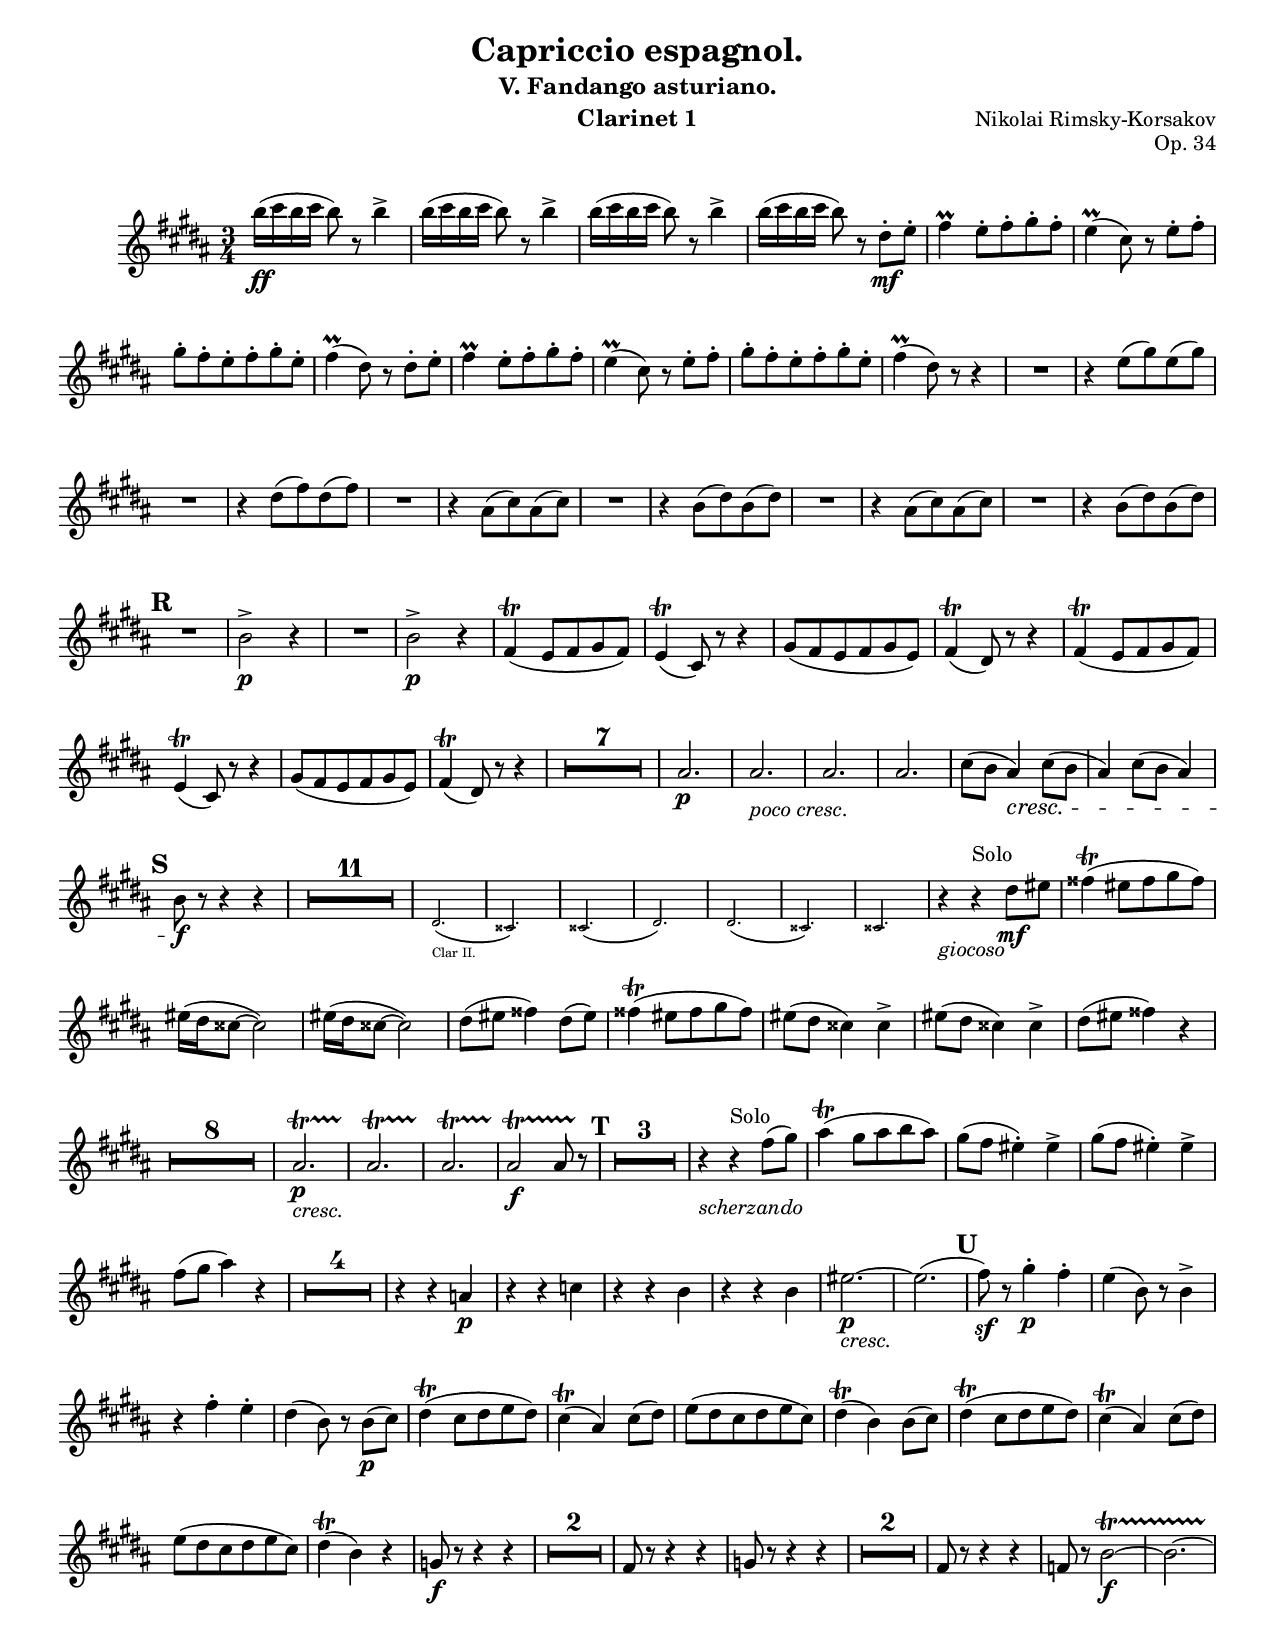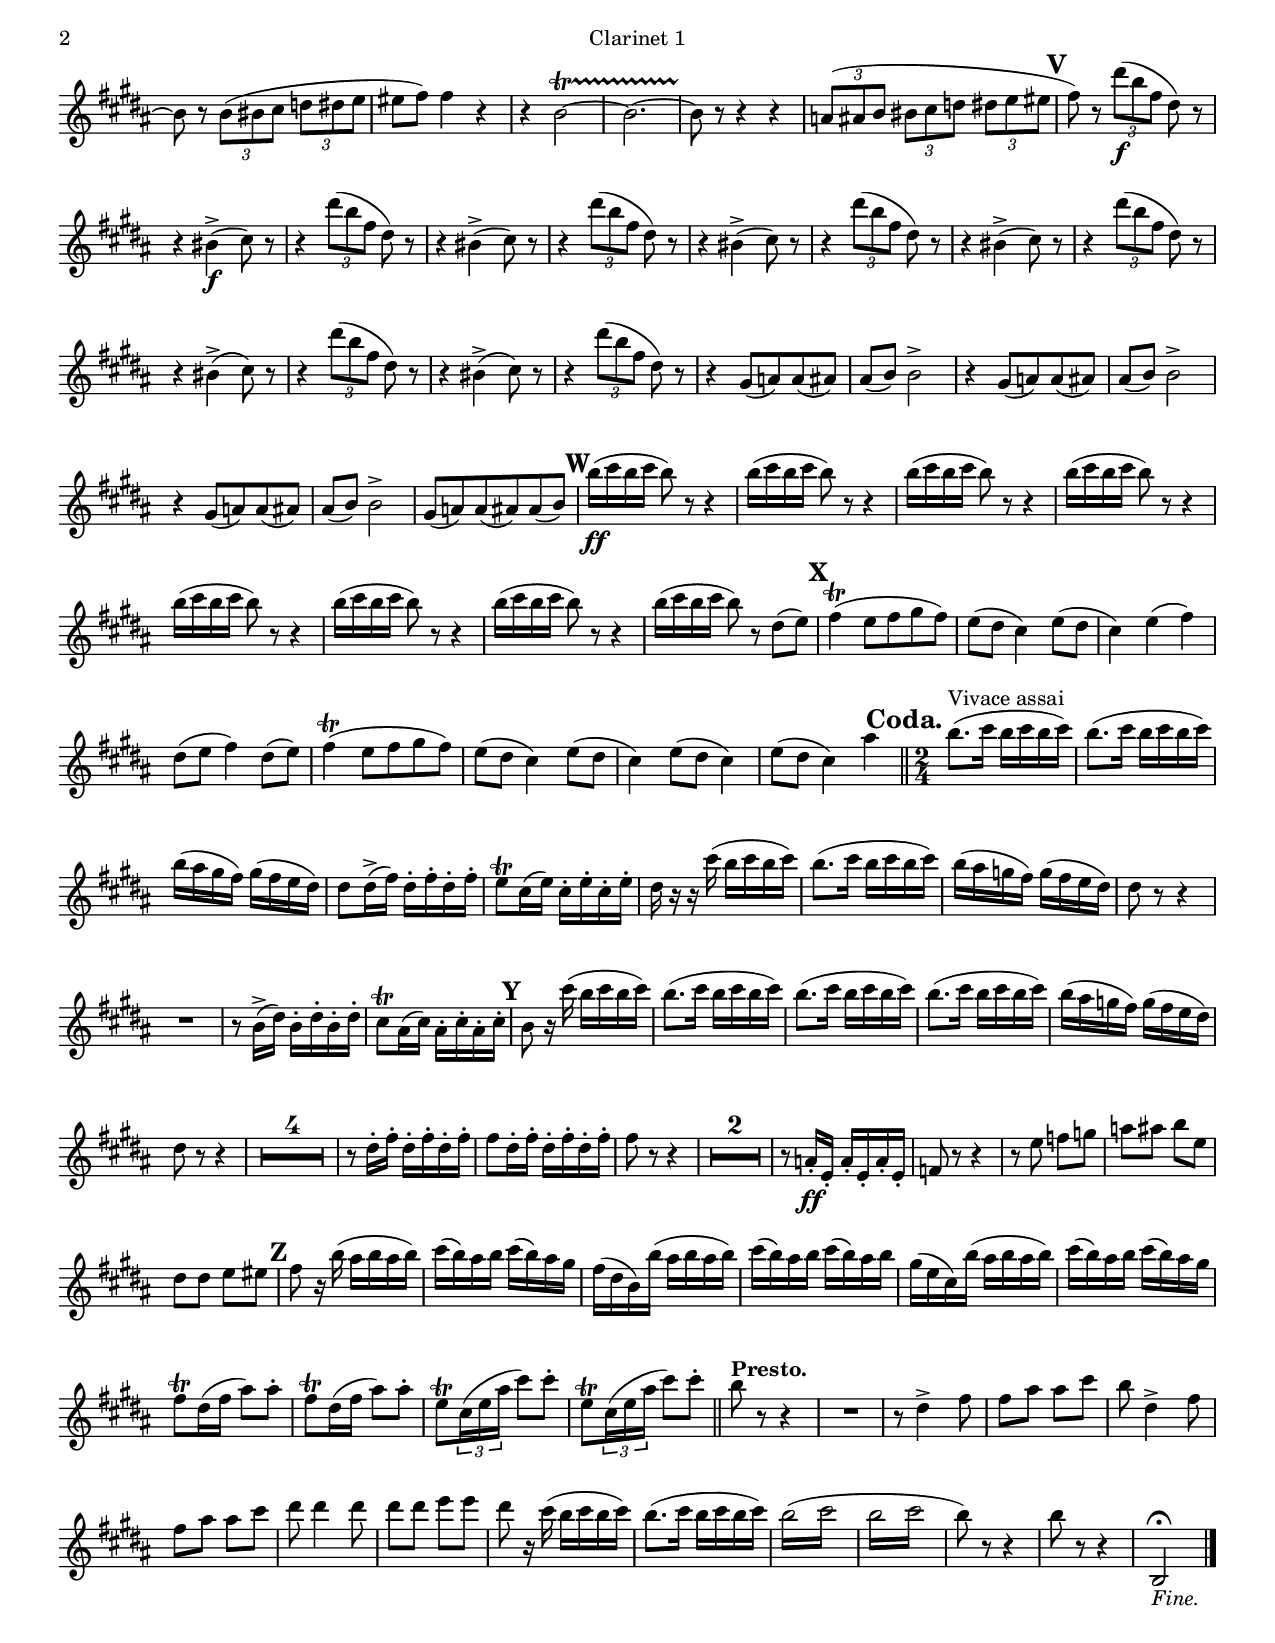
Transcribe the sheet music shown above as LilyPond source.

% This LilyPond file was generated by Rosegarden 13.06
\include "english.ly"
\version "2.16.2"
\header {
    composer = "Nikolai Rimsky-Korsakov"
    opus = "Op. 34"
    title = "Capriccio espagnol."
    subtitle = "V. Fandango asturiano."
    instrument = "Clarinet 1"
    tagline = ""
}
#(set-global-staff-size 18)
#(set-default-paper-size "letter")
\paper {
  system-system-spacing #'basic-distance = #14
}
global = { 
    \time 3/4
    \skip 2.*170  %% 1-170
    % \time 2/4
    \skip 2*57  %% 171-227
}
globalTempo = {
    \override Score.MetronomeMark #'transparent = ##t
    \tempo 4 = 120  \skip 2.*208 
}
\score {
    << % common

    \context Staff = "track 1" << 
        \set Score.skipBars = ##t
        \set Staff.printKeyCancellation = ##f
        \new Voice \global
        \new Voice \globalTempo

        \context Voice = "voice 1" {
            \override Voice.TextScript #'padding = #2.0
            \override MultiMeasureRest #'expand-limit = 1
            \once \override Staff.TimeSignature #'style = #'() 

            \time 3/4
            \clef "treble"
            \transpose bf a {
            \key c \major
            c''' 16 \ff ( d''' c''' d''' c''' 8 ) r c''' 4 ->  |
            c''' 16 ( d''' c''' d''' c''' 8 ) r c''' 4 ->  |
            c''' 16 ( d''' c''' d''' c''' 8 ) r c''' 4 ->  |
            c''' 16 ( d''' c''' d''' c''' 8 ) r e'' -. \mf f'' -.  |
%% 5
            g'' 4 \prall f'' 8 -. g'' -. a'' -. g'' -.  |
            f'' 4 \prall ( d'' 8 ) r f'' -. g'' -.  |
            a'' 8 -. g'' -. f'' -. g'' -. a'' -. f'' -.  |
            g'' 4 \prall ( e'' 8 ) r e'' -. f'' -.  |
            g'' 4 \prall f'' 8 -. g'' -. a'' -. g'' -.  |
%% 10
            f'' 4 \prall ( d'' 8 ) r f'' -. g'' -.  |
            a'' 8 -. g'' -. f'' -. g'' -. a'' -. f'' -.  |
            g'' 4 \prall ( e'' 8 ) r r4  |
            R2.  |
            r4 f'' 8 ( a'' ) f'' ( a'' )  |
%% 15
            R2.  |
            r4 e'' 8 ( g'' ) e'' ( g'' )  |
            R2.  |
            r4 b' 8 ( d'' ) b' ( d'' )  |
            R2.  |
%% 20
            r4 c'' 8 ( e'' ) c'' ( e'' )  |
            R2.  |
            r4 b' 8 ( d'' ) b' ( d'' )  |
            R2.  |
            r4 c'' 8 ( e'' ) c'' ( e'' )  |
%% 25
            \mark #17
            R2.  |
            c'' 2 -> \p r4  |
            R2.  |
            c'' 2 -> \p r4  |
            g' 4 \trill ( f' 8 g' a' g' )  |
%% 30
            f' 4 \trill ( d' 8 ) r r4  |
            a' 8 ( g' f' g' a' f' )  |
            g' 4 \trill ( e' 8 ) r r4  |
            g' 4 \trill ( f' 8 g' a' g' )  |
            f' 4 \trill ( d' 8 ) r r4  |
%% 35
            a' 8 ( g' f' g' a' f' )  |
            g' 4 \trill ( e' 8 ) r r4  |
            R2.*7  |
            b' 2. \p  |
%% 45
            b' 2. _\markup { \italic "poco cresc." }  |
            b' 2.  |
            b' 2.  |
            d'' 8 ( c'' b' 4 ) \cresc d'' 8 ( c''  |
            b' 4 ) d'' 8 ( c'' b' 4 )  |
%% 50
            \mark \default
            c'' 8 \f r r4 r  |
            R2.*11  |
            <<
              \new CueVoice {
                e' 2. _"Clar II." (  |
                ds' 2. )  |
                ds' 2. (  |
%% 65
                e' 2. )  |
                e' 2. (  |
                ds' 2. )  |
                ds' 2.  |
              }
            >>
            r4 _\markup { \italic "giocoso" } r ^"Solo" e'' 8 \mf fs''  |
%% 70
            gs'' 4 \trill ( fs'' 8 gs'' a'' gs'' )  |
            fs'' 16 ( e'' ds'' 8 ~ ds'' 2 )  |
            fs'' 16 ( e'' ds'' 8 ~ ds'' 2 )  |
            e'' 8 ( fs'' gs'' 4 ) e'' 8 ( fs'' )  |
            gs'' 4 \trill ( fs'' 8 gs'' a'' gs'' )  |
%% 75
            fs'' 8 ( e'' ds'' 4 ) ds'' ->  |
            fs'' 8 ( e'' ds'' 4 ) ds'' ->  |
            e'' 8 ( fs'' gs'' 4 ) r  |
            R2.*8  |
            b' 2. \p \startTrillSpan _\markup { \italic "cresc." }  |
            b' 2. \startTrillSpan  |
            b' 2. \startTrillSpan  |
            b' 2 \f \startTrillSpan b' 8 r \stopTrillSpan  |
%% 90
            \mark \default % T
            R2.*3  |
            r4 _\markup { \italic "scherzando" } r ^"Solo" g'' 8 ( a'' )  |
            b'' 4 \trill ( a'' 8 b'' c''' b'' )  |
%% 95
            a'' 8 ( g'' fs'' 4 -. ) fs'' ->  |
            a'' 8 ( g'' fs'' 4 -. ) fs'' ->  |
            g'' 8 ( a'' b'' 4 ) r  |
            R2.*4  |
            r4 r bf' \p  |
            r4 r df''  |
            r4 r c''  |
%% 105
            r4 r c''  |
            fs'' 2. \p _\markup { \italic "cresc." } ~  |
            fs'' 2. (  |
            \mark \default % U
            g'' 8 \sf ) r a'' 4 \p -. g'' -.  |
            f'' 4 ( c'' 8 ) r c'' 4 ->  |
%% 110
            r4 g'' -. f'' -.  |
            e'' 4 ( c'' 8 ) r c'' \p ( d'' )  |
            e'' 4 \trill ( d'' 8 e'' f'' e'' )  |
            d'' 4 \trill ( b' ) d'' 8 ( e'' )  |
            f'' 8 ( e'' d'' e'' f'' d'' )  |
%% 115
            e'' 4 \trill ( c'' ) c'' 8 ( d'' )  |
            e'' 4 \trill ( d'' 8 e'' f'' e'' )  |
            d'' 4 \trill ( b' ) d'' 8 ( e'' )  |
            f'' 8 ( e'' d'' e'' f'' d'' )  |
            e'' 4 \trill ( c'' ) r  |
%% 120
            af' 8 \f r r4 r  |
            R2.*2  |
            g' 8 r r4 r  |
            af' 8 r r4 r  |
%% 125
            R2.*2  |
            g' 8 r r4 r  |
            gf' 8 r c'' 2 \f \startTrillSpan ~  |
            c'' 2. ~  |
%% 130
            c'' 8 \stopTrillSpan r \times 2/3 { c'' ( cs'' d'' } \times 2/3 { ef'' e'' f'' }  |
            fs'' 8 g'' ) g'' 4 r  |
            r4 c'' 2 \startTrillSpan ~  |
            c'' 2. ~  |
            c'' 8 \stopTrillSpan r r4 r  |
%% 135
            \times 2/3 { bf' 8 ( b' c'' } \times 2/3 { cs'' d'' ef'' } \times 2/3 { e'' f'' fs'' }  |
            \mark \default % V
            g'' 8 ) r \times 2/3 { e''' \f ( c''' g'' } e'' ) r  |
            r4 cs'' -> \f ( d'' 8 ) r  |
            r4 \times 2/3 { e''' 8 ( c''' g'' } e'' ) r  |
            r4 cs'' -> ( d'' 8 ) r  |
%% 140
            r4 \times 2/3 { e''' 8 ( c''' g'' } e'' ) r  |
            r4 cs'' -> ( d'' 8 ) r  |
            r4 \times 2/3 { e''' 8 ( c''' g'' } e'' ) r  |
            r4 cs'' -> ( d'' 8 ) r  |
            r4 \times 2/3 { e''' 8 ( c''' g'' } e'' ) r  |
%% 145
            r4 cs'' -> ( d'' 8 ) r  |
            r4 \times 2/3 { e''' 8 ( c''' g'' } e'' ) r  |
            r4 cs'' -> ( d'' 8 ) r  |
            r4 \times 2/3 { e''' 8 ( c''' g'' } e'' ) r  |
            r4 a' 8 ( bf' ) bf' ( b' )  |
%% 150
            b' 8 ( c'' ) c'' 2 ->  |
            r4 a' 8 ( bf' ) bf' ( b' )  |
            b' 8 ( c'' ) c'' 2 ->  |
            r4 a' 8 ( bf' ) bf' ( b' )  |
            b' 8 ( c'' ) c'' 2 ->  |
%% 155
            a' 8 ( bf' ) bf' ( b' ) b' ( c'' )  |
            \mark \default % W
            c''' 16 \ff ( d''' c''' d''' c''' 8 ) r r4  |
            c''' 16 ( d''' c''' d''' c''' 8 ) r r4  |
            c''' 16 ( d''' c''' d''' c''' 8 ) r r4  |
            c''' 16 ( d''' c''' d''' c''' 8 ) r r4  |
%% 160
            c''' 16 ( d''' c''' d''' c''' 8 ) r r4  |
            c''' 16 ( d''' c''' d''' c''' 8 ) r r4  |
            c''' 16 ( d''' c''' d''' c''' 8 ) r r4  |
            c''' 16 ( d''' c''' d''' c''' 8 ) r e'' ( f'' )  |
            \mark \default % X
            g'' 4 \trill ( f'' 8 g'' a'' g'' )  |
%% 165
            f'' 8 ( e'' d'' 4 ) f'' 8 ( e''  |
            d'' 4 ) f'' ( g'' )  |
            e'' 8 ( f'' g'' 4 ) e'' 8 ( f'' )  |
            g'' 4 \trill ( f'' 8 g'' a'' g'' )  |
            f'' 8 ( e'' d'' 4 ) f'' 8 ( e''  |
%% 170
            d'' 4 ) f'' 8 ( e'' d'' 4 )  |
            f'' 8 ( e'' d'' 4 ) b''  |
            \bar "||"
            \mark \markup { \bold "Coda." }
            \time 2/4
            c''' 8. ^"Vivace assai" ( d''' 16 c''' d''' c''' d''' )  |
            c''' 8. ( d''' 16 c''' d''' c''' d''' )  |
            c''' 16 ( b'' a'' g'' ) a'' ( g'' f'' e'' )  |
%% 175
            e'' 8 e'' 16 -> ( g'' ) e'' -. g'' -. e'' -. g'' -.  |
            f'' 8 \trill d'' 16 ( f'' ) d'' -. f'' -. d'' -. f'' -.  |
            e'' 16 r r d''' ( c''' d''' c''' d''' )  |
            c''' 8. ( d''' 16 c''' d''' c''' d''' )  |
            c''' 16 ( b'' af'' g'' ) af'' ( g'' f'' e'' )  |
%% 180
            e'' 8 r r4  |
            R2  |
            r8 c'' 16 -> ( e'' ) c'' -. e'' -. c'' -. e'' -.  |
            d'' 8 \trill b' 16 ( d'' ) b' -. d'' -. b' -. d'' -.  |
            \mark \default % Y
            c'' 8 r16 d''' ( c''' d''' c''' d''' )  |
%% 185
            c''' 8. ( d''' 16 c''' d''' c''' d''' )  |
            c''' 8. ( d''' 16 c''' d''' c''' d''' )  |
            c''' 8. ( d''' 16 c''' d''' c''' d''' )  |
            c''' 16 ( b'' af'' g'' ) af'' ( g'' f'' e'' )  |
            e'' 8 r r4  |
%% 190
            R2*4  |
            r8 e'' 16 -. g'' -. e'' -. g'' -. e'' -. g'' -.  |
%% 195
            g'' 8 e'' 16 -. g'' -. e'' -. g'' -. e'' -. g'' -.  |
            g'' 8 r r4  |
            R2*2  |
            r8 bf' 16 -. \ff f' -. bf' -. f' -. bf' -. f' -.  |
%% 200
            gf' 8 r r4  |
            r8 f'' gf'' af''  |
            bf'' 8 b'' c''' f''  |
            e'' 8 e'' f'' fs''  |
            \mark \default % Z
            g'' 8 r16 c''' ( b'' c''' b'' c''' )  |
%% 205
            d''' 16 ( c''' ) b'' c''' d''' ( c''' ) b'' a''  |
            g'' 16 ( e'' c'' ) c''' ( b'' c''' b'' c''' )  |
            d''' 16 ( c''' ) b'' c''' d''' ( c''' ) b'' c'''  |
            a'' 16 ( f'' d'' ) c''' ( b'' c''' b'' c''' )  |
            d''' 16 ( c''' ) b'' c''' d''' ( c''' ) b'' a''  |
%% 210
            g'' 8 \trill e'' 16 ( g'' b'' 8 ) b'' -.  |
            g'' 8 \trill e'' 16 ( g'' b'' 8 ) b'' -.  |
            f'' 8 \trill \times 2/3 { d'' 16 ( f'' b'' } d''' 8 ) d''' -.  |
            f'' 8 \trill \times 2/3 { d'' 16 ( f'' b'' } d''' 8 ) d''' -.  |
            \bar "||"
            c''' 8 ^\markup { \bold "Presto." } r r4  |
%% 215
            R2  |
            r8 e'' 4 -> g'' 8  |
            g'' 8 b'' b'' d'''  |
            c''' 8 e'' 4 -> g'' 8  |
            g'' 8 b'' b'' d'''  |
%% 220
            e''' 8 e''' 4 e''' 8  |
            e''' 8 e''' f''' f'''  |
            e''' 8 r16 d''' ( c''' d''' c''' d''' )  |
            c''' 8. ( d''' 16 c''' d''' c''' d''' )  |
            \repeat tremolo 4 { c''' 16 ( d''' }
%% 225
            \repeat tremolo 4 { c''' 16 d''' }
            c''' 8 ) r r4  |
            c''' 8 r r4  |
            c' 2 \fermata _\markup { \italic "Fine." }  |
            \bar "|."
            } % Transpose
        } % Voice
    >> % Staff (final) ends

>> % notes

\layout {
    indent = 1.0\cm
    short-indent = 0\cm
    \context { \Staff \RemoveEmptyStaves }
    \context { \GrandStaff \accepts "Lyrics" }
    \context { \Score \remove "Bar_number_engraver" }
}
% uncomment to enable generating midi file from the lilypond source
%     \midi {
%     } 
} % score
